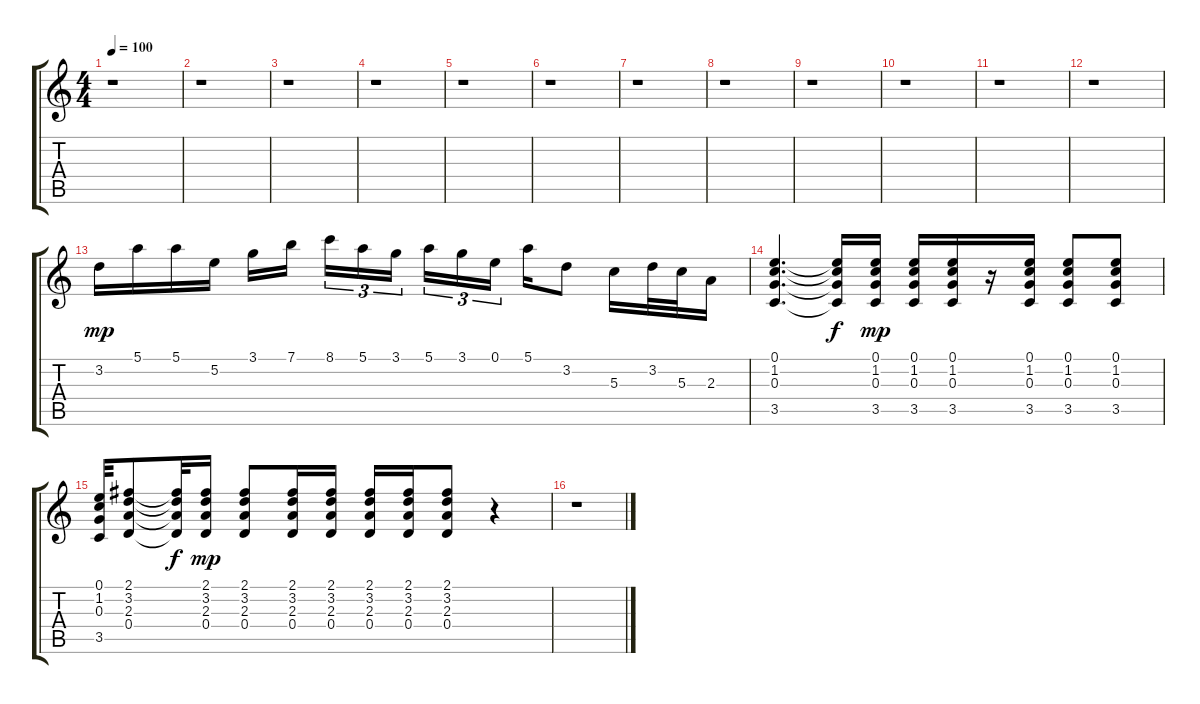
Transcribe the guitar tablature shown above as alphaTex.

\track "" {instrument distortionguitar}
\staff {score tabs}
\tuning (E4 B3 G3 D3 A2 E2) {hide}
\ts (4 4)
\tempo 100
\clef g2
\ks c
r.1{dy mp instrument distortionguitar} |
r.1 |
r.1 |
r.1 |
r.1 |
r.1 |
r.1 |
r.1 |
r.1 |
r.1 |
r.1 |
r.1 |
3.2.16 5.1.16 5.1.16 5.2.16 3.1.16 7.1.16 8.1.16{tu (3 2)} 5.1.16{tu (3 2)} 3.1.16{tu (3 2)} 5.1.16{tu (3 2)} 3.1.16{tu (3 2)} 0.1.16{tu (3 2)} 5.1.16 3.2.8 5.3.16 3.2.32 5.3.32 2.3.16 |
(0.1 1.2 0.3 3.5).4{d} (0.1{t} 1.2{t} 0.3{t} 3.5{t}).16{dy f} (0.1 1.2 0.3 3.5).16{dy mp} (0.1 1.2 0.3 3.5).16 (0.1 1.2 0.3 3.5).16 r.16 (0.1 1.2 0.3 3.5).16 (0.1 1.2 0.3 3.5).8 (0.1 1.2 0.3 3.5).8 |
(0.1 1.2 0.3 3.5).32 (2.1 3.2 2.3 0.4).8 (2.1{t} 3.2{t} 2.3{t} 0.4{t}).32{dy f} (2.1 3.2 2.3 0.4).16{dy mp} (2.1 3.2 2.3 0.4).8 (2.1 3.2 2.3 0.4).16 (2.1 3.2 2.3 0.4).16 (2.1 3.2 2.3 0.4).16 (2.1 3.2 2.3 0.4).16 (2.1 3.2 2.3 0.4).8 r.4 |
r.1
